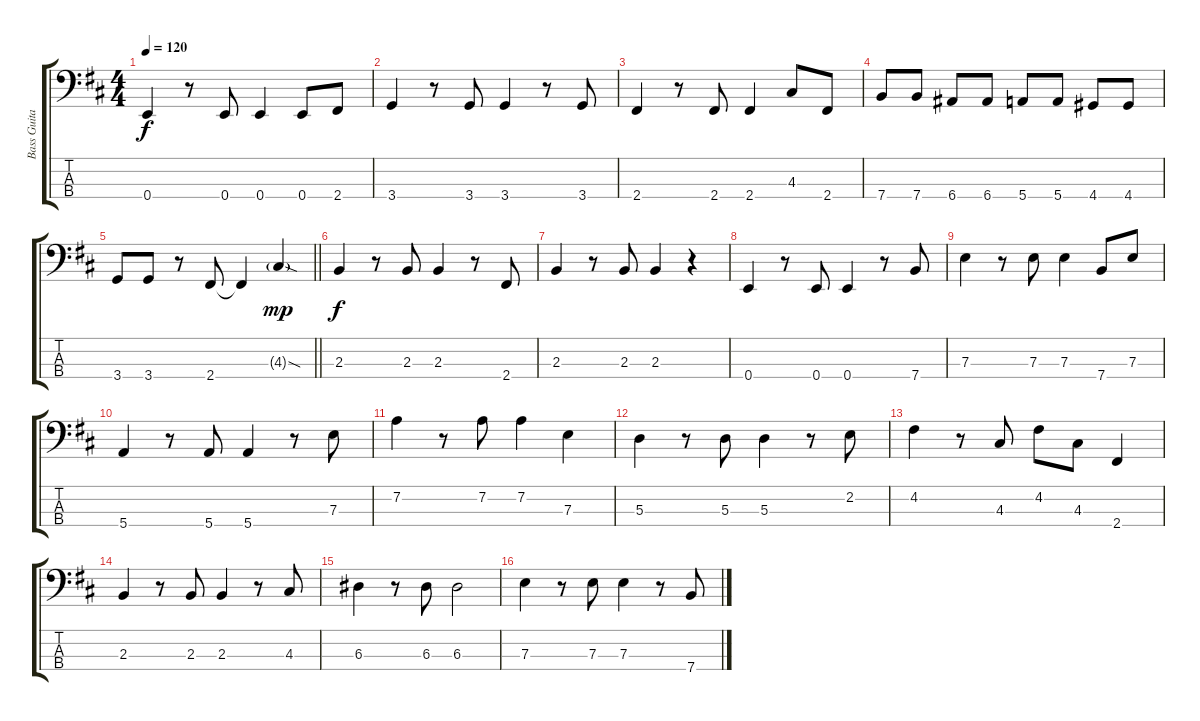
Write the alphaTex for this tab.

\track ("Bass Guitar - Lee Jae Jin" "Bass Guita") {instrument electricbassfinger}
\staff {score tabs}
\tuning (G2 D2 A1 E1) {hide}
\ts (4 4)
\tempo 120
\clef f4
\ks bminor
0.4.4{dy f} r.8 0.4.8 0.4.4 0.4.8 2.4.8 |
3.4.4 r.8 3.4.8 3.4.4 r.8 3.4.8 |
2.4.4 r.8 2.4.8 2.4.4 4.3.8 2.4.8 |
7.4.8 7.4.8 6.4.8 6.4.8 5.4.8 5.4.8 4.4.8 4.4.8 |
\barLineRight lightlight
3.4.8 3.4.8 r.8 2.4.8 2.4{t}.4 4.3{sod g}.4{dy mp} |
2.3.4{dy f} r.8 2.3.8 2.3.4 r.8 2.4.8 |
2.3.4 r.8 2.3.8 2.3.4 r.4 |
0.4.4 r.8 0.4.8 0.4.4 r.8 7.4.8 |
7.3.4 r.8 7.3.8 7.3.4 7.4.8 7.3.8 |
5.4.4 r.8 5.4.8 5.4.4 r.8 7.3.8 |
7.2.4 r.8 7.2.8 7.2.4 7.3.4 |
5.3.4 r.8 5.3.8 5.3.4 r.8 2.2.8 |
4.2.4 r.8 4.3.8 4.2.8 4.3.8 2.4.4 |
2.3.4 r.8 2.3.8 2.3.4 r.8 4.3.8 |
6.3.4 r.8 6.3.8 6.3.2 |
7.3.4 r.8 7.3.8 7.3.4 r.8 7.4.8
